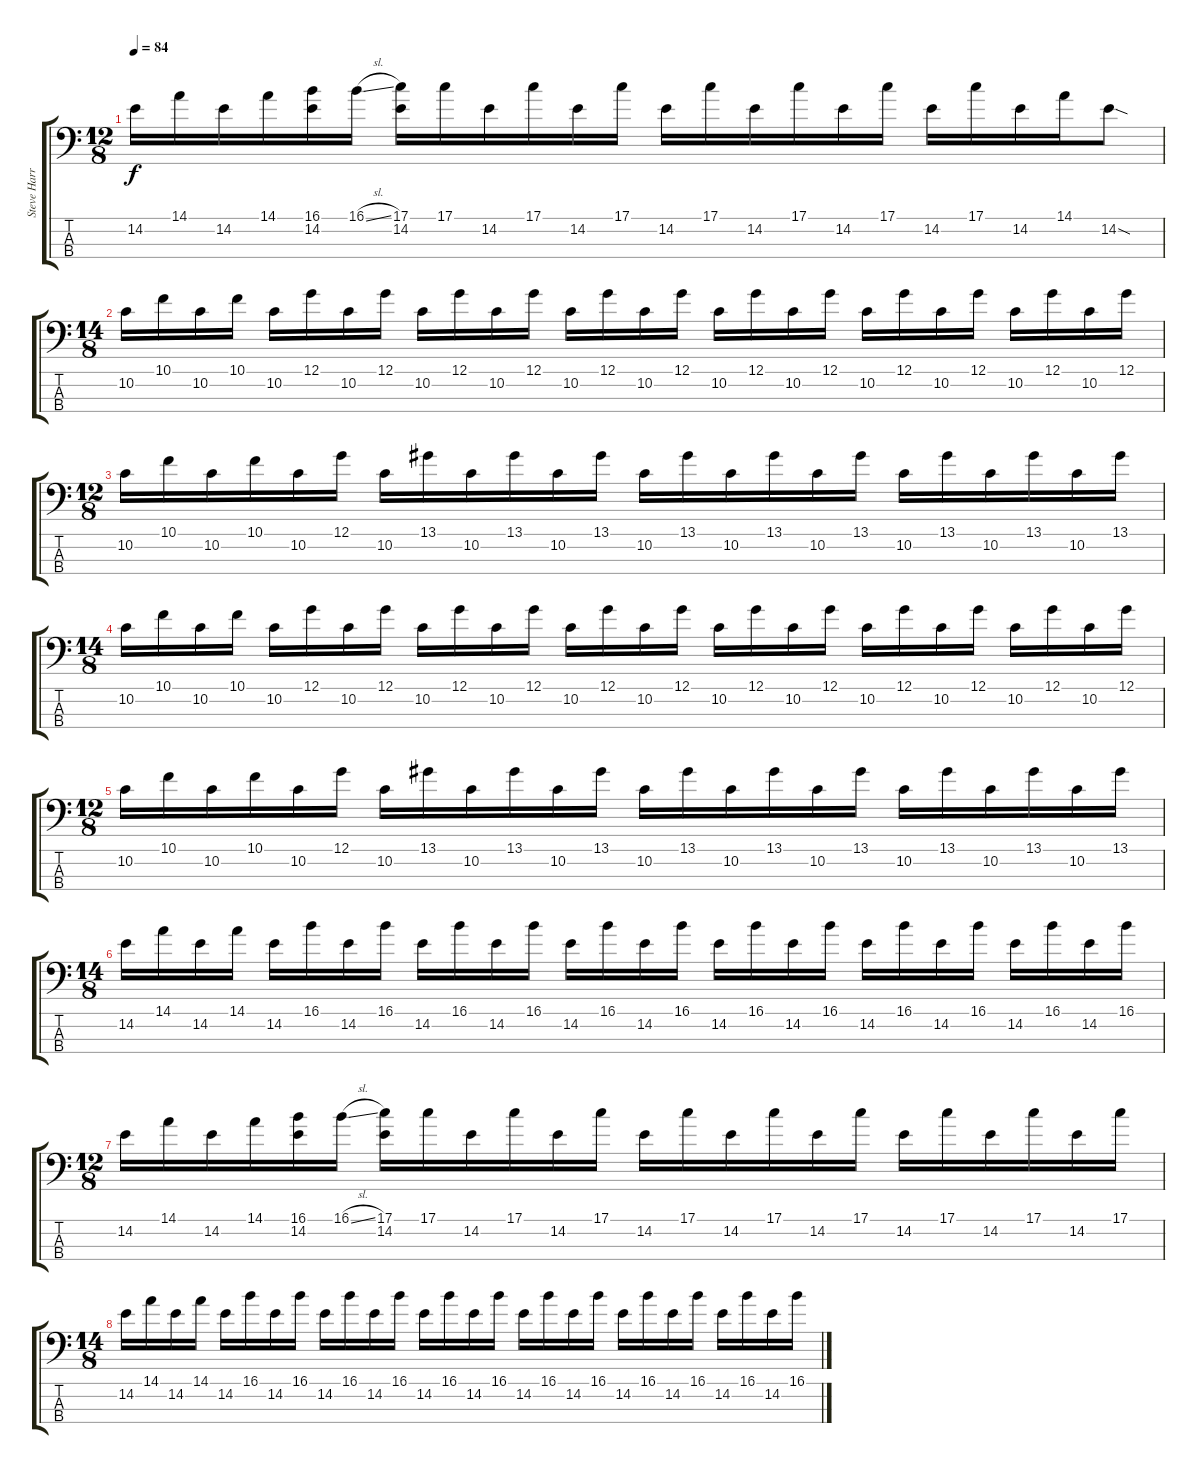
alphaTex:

\track ("Steve Harris" "Steve Harr") {instrument electricbassfinger}
\staff {score tabs}
\tuning (G2 D2 A1 E1) {hide}
\ts (12 8)
\tempo 84
\clef f4
\ks c
14.2.16{dy f} 14.1.16 14.2.16 14.1.16 (16.1 14.2).16 16.1{sl}.16 (17.1 14.2).16 17.1.16 14.2.16 17.1.16 14.2.16 17.1.16 14.2.16 17.1.16 14.2.16 17.1.16 14.2.16 17.1.16 14.2.16 17.1.16 14.2.16 14.1.16 14.2{sod}.8 |
\ts (14 8)
10.2.16 10.1.16 10.2.16 10.1.16 10.2.16 12.1.16 10.2.16 12.1.16 10.2.16 12.1.16 10.2.16 12.1.16 10.2.16 12.1.16 10.2.16 12.1.16 10.2.16 12.1.16 10.2.16 12.1.16 10.2.16 12.1.16 10.2.16 12.1.16 10.2.16 12.1.16 10.2.16 12.1.16 |
\ts (12 8)
10.2.16 10.1.16 10.2.16 10.1.16 10.2.16 12.1.16 10.2.16 13.1.16 10.2.16 13.1.16 10.2.16 13.1.16 10.2.16 13.1.16 10.2.16 13.1.16 10.2.16 13.1.16 10.2.16 13.1.16 10.2.16 13.1.16 10.2.16 13.1.16 |
\ts (14 8)
10.2.16 10.1.16 10.2.16 10.1.16 10.2.16 12.1.16 10.2.16 12.1.16 10.2.16 12.1.16 10.2.16 12.1.16 10.2.16 12.1.16 10.2.16 12.1.16 10.2.16 12.1.16 10.2.16 12.1.16 10.2.16 12.1.16 10.2.16 12.1.16 10.2.16 12.1.16 10.2.16 12.1.16 |
\ts (12 8)
10.2.16 10.1.16 10.2.16 10.1.16 10.2.16 12.1.16 10.2.16 13.1.16 10.2.16 13.1.16 10.2.16 13.1.16 10.2.16 13.1.16 10.2.16 13.1.16 10.2.16 13.1.16 10.2.16 13.1.16 10.2.16 13.1.16 10.2.16 13.1.16 |
\ts (14 8)
14.2.16 14.1.16 14.2.16 14.1.16 14.2.16 16.1.16 14.2.16 16.1.16 14.2.16 16.1.16 14.2.16 16.1.16 14.2.16 16.1.16 14.2.16 16.1.16 14.2.16 16.1.16 14.2.16 16.1.16 14.2.16 16.1.16 14.2.16 16.1.16 14.2.16 16.1.16 14.2.16 16.1.16 |
\ts (12 8)
14.2.16 14.1.16 14.2.16 14.1.16 (16.1 14.2).16 16.1{sl}.16 (17.1 14.2).16 17.1.16 14.2.16 17.1.16 14.2.16 17.1.16 14.2.16 17.1.16 14.2.16 17.1.16 14.2.16 17.1.16 14.2.16 17.1.16 14.2.16 17.1.16 14.2.16 17.1.16 |
\ts (14 8)
14.2.16 14.1.16 14.2.16 14.1.16 14.2.16 16.1.16 14.2.16 16.1.16 14.2.16 16.1.16 14.2.16 16.1.16 14.2.16 16.1.16 14.2.16 16.1.16 14.2.16 16.1.16 14.2.16 16.1.16 14.2.16 16.1.16 14.2.16 16.1.16 14.2.16 16.1.16 14.2.16 16.1.16
